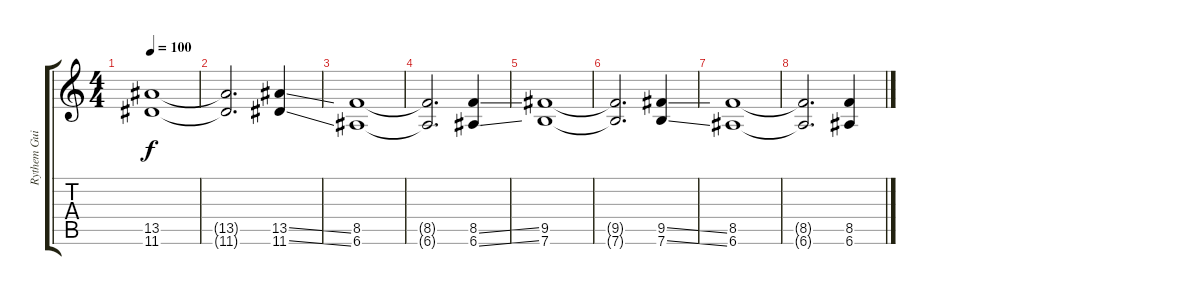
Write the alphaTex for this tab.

\track ("Rythem Guitar (Overdriven)" "Rythem Gui") {instrument overdrivenguitar}
\staff {score tabs}
\tuning (E4 B3 G3 D3 A2 E2) {hide}
\ts (4 4)
\tempo 100
\clef g2
\ks c
(13.5 11.6).1{dy f} |
(13.5{t} 11.6{t}).2{d} (13.5{ss} 11.6{ss}).4 |
(8.5 6.6).1 |
(8.5{t} 6.6{t}).2{d} (8.5{ss} 6.6{ss}).4 |
(9.5 7.6).1 |
(9.5{t} 7.6{t}).2{d} (9.5{ss} 7.6{ss}).4 |
(8.5 6.6).1 |
(8.5{t} 6.6{t}).2{d} (8.5 6.6).4
